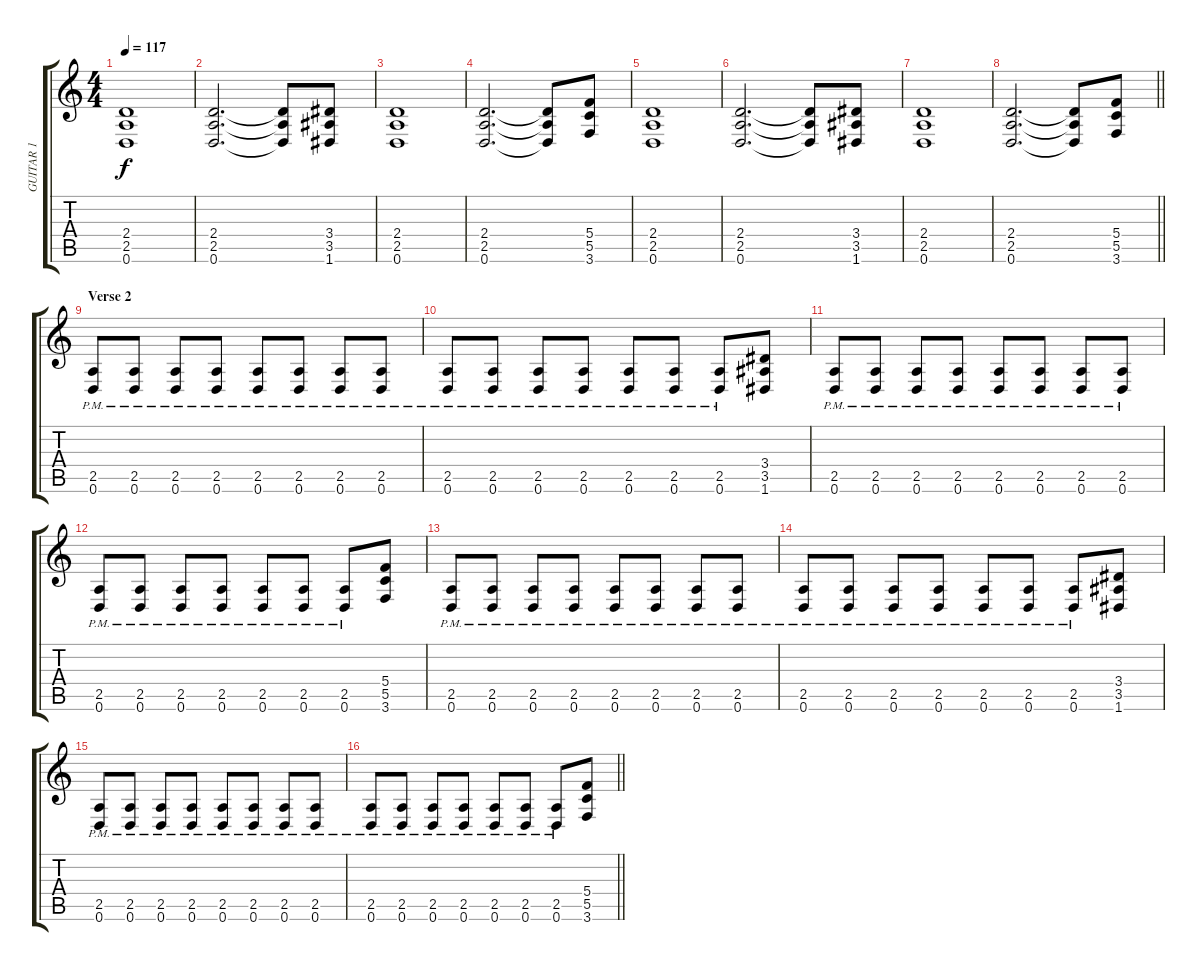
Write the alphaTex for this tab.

\track ("GUITAR 1" "GUITAR 1") {instrument overdrivenguitar}
\staff {score tabs}
\tuning (D4 A3 F3 C3 G2 D2) {hide}
\ts (4 4)
\tempo 117
\clef g2
\ks c
(2.4 2.5 0.6).1{dy f} |
(2.4 2.5 0.6).2{d} (2.4{t} 2.5{t} 0.6{t}).8 (3.4 3.5 1.6).8 |
(2.4 2.5 0.6).1 |
(2.4 2.5 0.6).2{d} (2.4{t} 2.5{t} 0.6{t}).8 (5.4 5.5 3.6).8 |
(2.4 2.5 0.6).1 |
(2.4 2.5 0.6).2{d} (2.4{t} 2.5{t} 0.6{t}).8 (3.4 3.5 1.6).8 |
(2.4 2.5 0.6).1 |
\barLineRight lightlight
(2.4 2.5 0.6).2{d} (2.4{t} 2.5{t} 0.6{t}).8 (5.4 5.5 3.6).8 |
\section ("" "Verse 2")
(2.5{pm} 0.6{pm}).8 (2.5{pm} 0.6{pm}).8 (2.5{pm} 0.6{pm}).8 (2.5{pm} 0.6{pm}).8 (2.5{pm} 0.6{pm}).8 (2.5{pm} 0.6{pm}).8 (2.5{pm} 0.6{pm}).8 (2.5{pm} 0.6{pm}).8 |
(2.5{pm} 0.6{pm}).8 (2.5{pm} 0.6{pm}).8 (2.5{pm} 0.6{pm}).8 (2.5{pm} 0.6{pm}).8 (2.5{pm} 0.6{pm}).8 (2.5{pm} 0.6{pm}).8 (2.5{pm} 0.6{pm}).8 (3.4 3.5 1.6).8 |
(2.5{pm} 0.6{pm}).8 (2.5{pm} 0.6{pm}).8 (2.5{pm} 0.6{pm}).8 (2.5{pm} 0.6{pm}).8 (2.5{pm} 0.6{pm}).8 (2.5{pm} 0.6{pm}).8 (2.5{pm} 0.6{pm}).8 (2.5{pm} 0.6{pm}).8 |
(2.5{pm} 0.6{pm}).8 (2.5{pm} 0.6{pm}).8 (2.5{pm} 0.6{pm}).8 (2.5{pm} 0.6{pm}).8 (2.5{pm} 0.6{pm}).8 (2.5{pm} 0.6{pm}).8 (2.5{pm} 0.6{pm}).8 (5.4 5.5 3.6).8 |
(2.5{pm} 0.6{pm}).8 (2.5{pm} 0.6{pm}).8 (2.5{pm} 0.6{pm}).8 (2.5{pm} 0.6{pm}).8 (2.5{pm} 0.6{pm}).8 (2.5{pm} 0.6{pm}).8 (2.5{pm} 0.6{pm}).8 (2.5{pm} 0.6{pm}).8 |
(2.5{pm} 0.6{pm}).8 (2.5{pm} 0.6{pm}).8 (2.5{pm} 0.6{pm}).8 (2.5{pm} 0.6{pm}).8 (2.5{pm} 0.6{pm}).8 (2.5{pm} 0.6{pm}).8 (2.5{pm} 0.6{pm}).8 (3.4 3.5 1.6).8 |
(2.5{pm} 0.6{pm}).8 (2.5{pm} 0.6{pm}).8 (2.5{pm} 0.6{pm}).8 (2.5{pm} 0.6{pm}).8 (2.5{pm} 0.6{pm}).8 (2.5{pm} 0.6{pm}).8 (2.5{pm} 0.6{pm}).8 (2.5{pm} 0.6{pm}).8 |
\barLineRight lightlight
(2.5{pm} 0.6{pm}).8 (2.5{pm} 0.6{pm}).8 (2.5{pm} 0.6{pm}).8 (2.5{pm} 0.6{pm}).8 (2.5{pm} 0.6{pm}).8 (2.5{pm} 0.6{pm}).8 (2.5{pm} 0.6{pm}).8 (5.4 5.5 3.6).8
